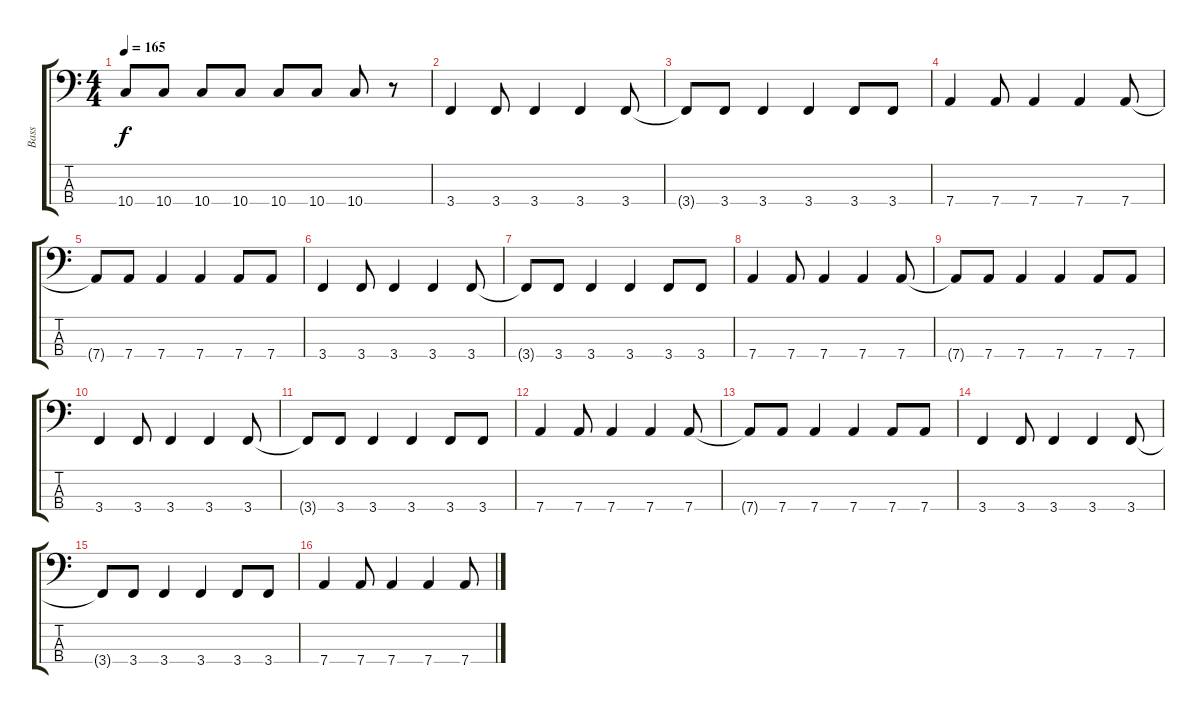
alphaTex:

\track ("Bass" "Bass") {instrument electricbassfinger}
\staff {score tabs}
\tuning (G2 D2 A1 D1) {hide}
\ts (4 4)
\tempo 165
\clef f4
\ks c
10.4.8{dy f} 10.4.8 10.4.8 10.4.8 10.4.8 10.4.8 10.4.8 r.8 |
3.4.4 3.4.8 3.4.4 3.4.4 3.4.8 |
3.4{t}.8 3.4.8 3.4.4 3.4.4 3.4.8 3.4.8 |
7.4.4 7.4.8 7.4.4 7.4.4 7.4.8 |
7.4{t}.8 7.4.8 7.4.4 7.4.4 7.4.8 7.4.8 |
3.4.4 3.4.8 3.4.4 3.4.4 3.4.8 |
3.4{t}.8 3.4.8 3.4.4 3.4.4 3.4.8 3.4.8 |
7.4.4 7.4.8 7.4.4 7.4.4 7.4.8 |
7.4{t}.8 7.4.8 7.4.4 7.4.4 7.4.8 7.4.8 |
3.4.4 3.4.8 3.4.4 3.4.4 3.4.8 |
3.4{t}.8 3.4.8 3.4.4 3.4.4 3.4.8 3.4.8 |
7.4.4 7.4.8 7.4.4 7.4.4 7.4.8 |
7.4{t}.8 7.4.8 7.4.4 7.4.4 7.4.8 7.4.8 |
3.4.4 3.4.8 3.4.4 3.4.4 3.4.8 |
3.4{t}.8 3.4.8 3.4.4 3.4.4 3.4.8 3.4.8 |
7.4.4 7.4.8 7.4.4 7.4.4 7.4.8
